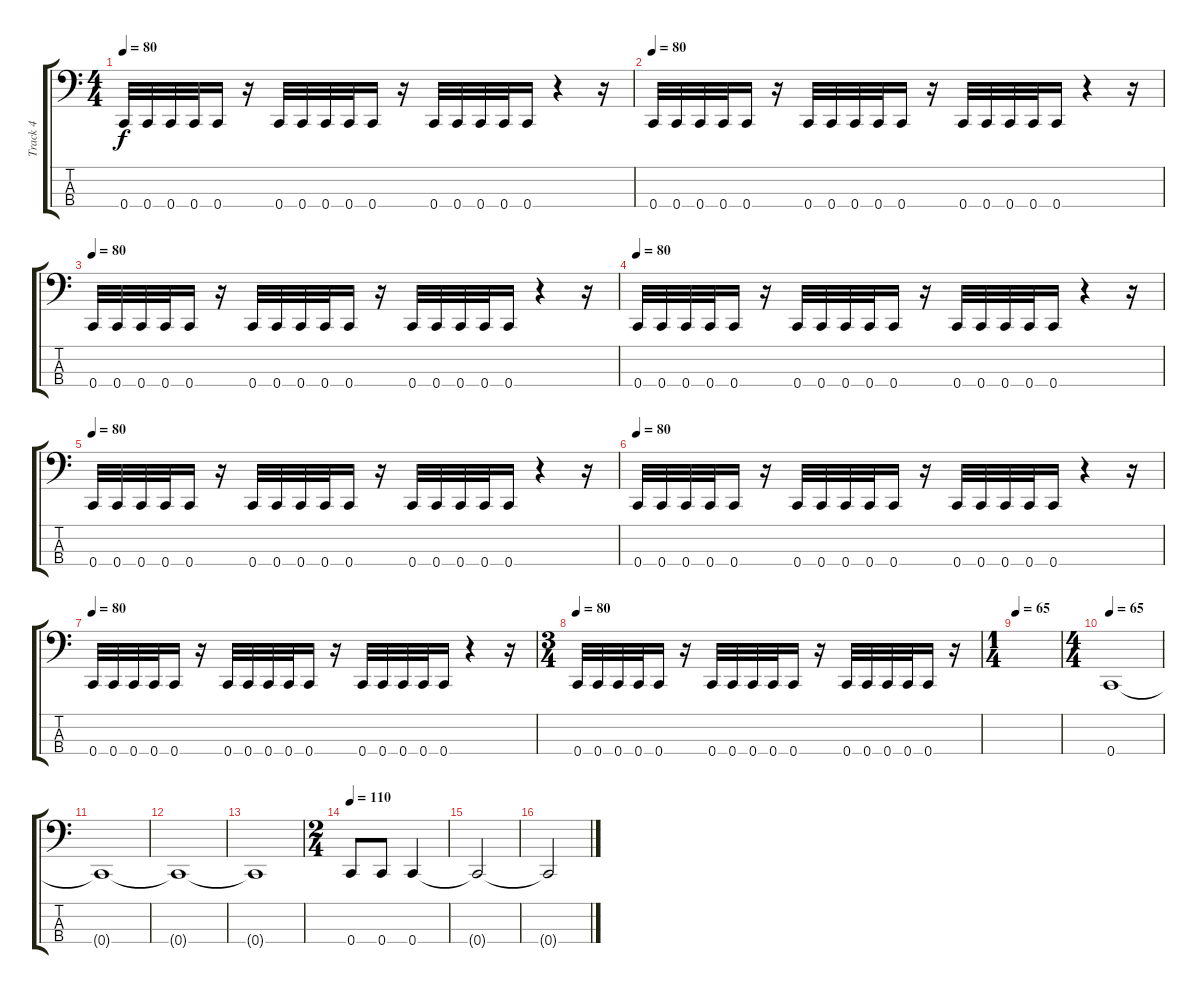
\track ("Track 4" "Track 4") {instrument electricbassfinger}
\staff {score tabs}
\tuning (F2 C2 G1 C1) {hide}
\ts (4 4)
\tempo 80
\clef f4
\ks c
0.4.32{dy f} 0.4.32 0.4.32 0.4.32 0.4.16 r.16 0.4.32 0.4.32 0.4.32 0.4.32 0.4.16 r.16 0.4.32 0.4.32 0.4.32 0.4.32 0.4.16 r.4 r.16 |
\tempo 80
0.4.32 0.4.32 0.4.32 0.4.32 0.4.16 r.16 0.4.32 0.4.32 0.4.32 0.4.32 0.4.16 r.16 0.4.32 0.4.32 0.4.32 0.4.32 0.4.16 r.4 r.16 |
\tempo 80
0.4.32 0.4.32 0.4.32 0.4.32 0.4.16 r.16 0.4.32 0.4.32 0.4.32 0.4.32 0.4.16 r.16 0.4.32 0.4.32 0.4.32 0.4.32 0.4.16 r.4 r.16 |
\tempo 80
0.4.32 0.4.32 0.4.32 0.4.32 0.4.16 r.16 0.4.32 0.4.32 0.4.32 0.4.32 0.4.16 r.16 0.4.32 0.4.32 0.4.32 0.4.32 0.4.16 r.4 r.16 |
\tempo 80
0.4.32 0.4.32 0.4.32 0.4.32 0.4.16 r.16 0.4.32 0.4.32 0.4.32 0.4.32 0.4.16 r.16 0.4.32 0.4.32 0.4.32 0.4.32 0.4.16 r.4 r.16 |
\tempo 80
0.4.32 0.4.32 0.4.32 0.4.32 0.4.16 r.16 0.4.32 0.4.32 0.4.32 0.4.32 0.4.16 r.16 0.4.32 0.4.32 0.4.32 0.4.32 0.4.16 r.4 r.16 |
\tempo 80
0.4.32 0.4.32 0.4.32 0.4.32 0.4.16 r.16 0.4.32 0.4.32 0.4.32 0.4.32 0.4.16 r.16 0.4.32 0.4.32 0.4.32 0.4.32 0.4.16 r.4 r.16 |
\ts (3 4)
\tempo 80
0.4.32 0.4.32 0.4.32 0.4.32 0.4.16 r.16 0.4.32 0.4.32 0.4.32 0.4.32 0.4.16 r.16 0.4.32 0.4.32 0.4.32 0.4.32 0.4.16 r.16 |
\ts (1 4)
\tempo 65
|
\ts (4 4)
\tempo 65
0.4.1 |
0.4{t}.1 |
0.4{t}.1 |
0.4{t}.1 |
\ts (2 4)
\tempo 100
\tempo 110
0.4.8 0.4.8 0.4.4 |
0.4{t}.2 |
0.4{t}.2
